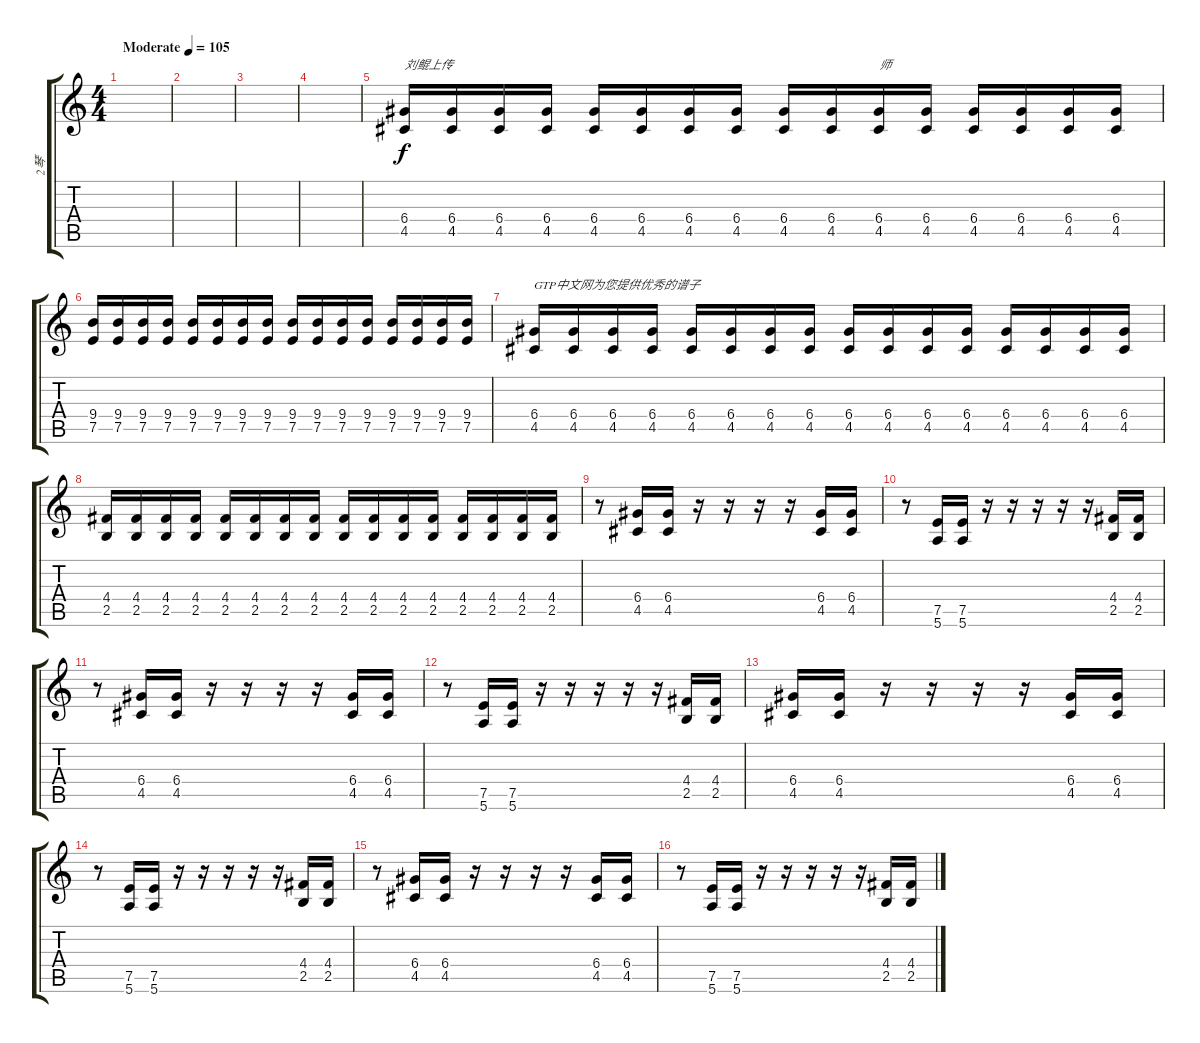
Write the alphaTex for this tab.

\track ("2琴" "2琴") {instrument overdrivenguitar}
\staff {score tabs}
\tuning (E4 B3 G3 D3 A2 E2) {hide}
\ts (4 4)
\tempo (105 "Moderate")
\clef g2
\ks c
|
|
|
|
(6.4 4.5).16{txt "刘鲲上传"} (6.4 4.5).16 (6.4 4.5).16 (6.4 4.5).16 (6.4 4.5).16 (6.4 4.5).16 (6.4 4.5).16 (6.4 4.5).16 (6.4 4.5).16 (6.4 4.5).16 (6.4 4.5).16{txt "师"} (6.4 4.5).16 (6.4 4.5).16 (6.4 4.5).16 (6.4 4.5).16 (6.4 4.5).16 |
(9.4 7.5).16 (9.4 7.5).16 (9.4 7.5).16 (9.4 7.5).16 (9.4 7.5).16 (9.4 7.5).16 (9.4 7.5).16 (9.4 7.5).16 (9.4 7.5).16 (9.4 7.5).16 (9.4 7.5).16 (9.4 7.5).16 (9.4 7.5).16 (9.4 7.5).16 (9.4 7.5).16 (9.4 7.5).16 |
(6.4 4.5).16{txt "GTP中文网为您提供优秀的谱子"} (6.4 4.5).16 (6.4 4.5).16 (6.4 4.5).16 (6.4 4.5).16 (6.4 4.5).16 (6.4 4.5).16 (6.4 4.5).16 (6.4 4.5).16 (6.4 4.5).16 (6.4 4.5).16 (6.4 4.5).16 (6.4 4.5).16 (6.4 4.5).16 (6.4 4.5).16 (6.4 4.5).16 |
(4.4 2.5).16 (4.4 2.5).16 (4.4 2.5).16 (4.4 2.5).16 (4.4 2.5).16 (4.4 2.5).16 (4.4 2.5).16 (4.4 2.5).16 (4.4 2.5).16 (4.4 2.5).16 (4.4 2.5).16 (4.4 2.5).16 (4.4 2.5).16 (4.4 2.5).16 (4.4 2.5).16 (4.4 2.5).16 |
r.8 (6.4 4.5).16 (6.4 4.5).16 r.16 r.16 r.16 r.16 (6.4 4.5).16 (6.4 4.5).16 |
r.8 (7.5 5.6).16 (7.5 5.6).16 r.16 r.16 r.16 r.16 r.16 (4.4 2.5).16 (4.4 2.5).16 |
r.8 (6.4 4.5).16 (6.4 4.5).16 r.16 r.16 r.16 r.16 (6.4 4.5).16 (6.4 4.5).16 |
r.8 (7.5 5.6).16 (7.5 5.6).16 r.16 r.16 r.16 r.16 r.16 (4.4 2.5).16 (4.4 2.5).16 |
(6.4 4.5).16 (6.4 4.5).16 r.16 r.16 r.16 r.16 (6.4 4.5).16 (6.4 4.5).16 |
r.8 (7.5 5.6).16 (7.5 5.6).16 r.16 r.16 r.16 r.16 r.16 (4.4 2.5).16 (4.4 2.5).16 |
r.8 (6.4 4.5).16 (6.4 4.5).16 r.16 r.16 r.16 r.16 (6.4 4.5).16 (6.4 4.5).16 |
r.8 (7.5 5.6).16 (7.5 5.6).16 r.16 r.16 r.16 r.16 r.16 (4.4 2.5).16 (4.4 2.5).16
